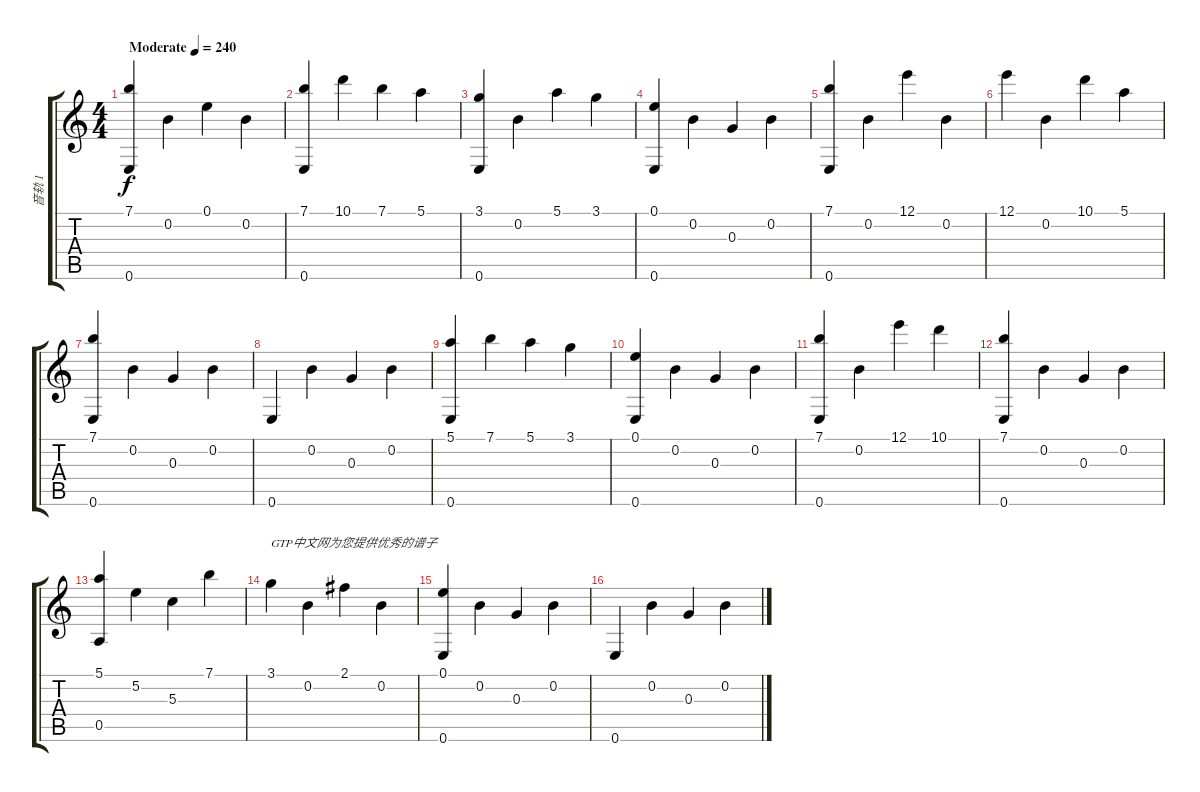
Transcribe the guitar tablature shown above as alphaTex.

\track ("音轨 1" "音轨 1") {instrument acousticguitarsteel}
\staff {score tabs}
\tuning (E4 B3 G3 D3 A2 E2) {hide}
\ts (4 4)
\tempo (240 "Moderate")
\clef g2
\ks c
(7.1 0.6).4{txt " " dy f instrument acousticguitarsteel} 0.2.4 0.1.4 0.2.4 |
(7.1 0.6).4 10.1.4 7.1.4 5.1.4 |
(3.1 0.6).4 0.2.4 5.1.4 3.1.4 |
(0.1 0.6).4 0.2.4 0.3.4 0.2.4 |
(7.1 0.6).4 0.2.4 12.1.4 0.2.4 |
12.1.4 0.2.4 10.1.4 5.1.4 |
(7.1 0.6).4 0.2.4 0.3.4 0.2.4 |
0.6.4 0.2.4 0.3.4 0.2.4 |
(5.1 0.6).4 7.1.4 5.1.4 3.1.4 |
(0.1 0.6).4 0.2.4 0.3.4 0.2.4 |
(7.1 0.6).4 0.2.4 12.1.4 10.1.4 |
(7.1 0.6).4 0.2.4 0.3.4 0.2.4 |
(5.1 0.5).4 5.2.4 5.3.4 7.1.4 |
3.1.4{txt "GTP中文网为您提供优秀的谱子"} 0.2.4 2.1.4 0.2.4 |
(0.1 0.6).4 0.2.4 0.3.4 0.2.4 |
0.6.4 0.2.4 0.3.4 0.2.4
